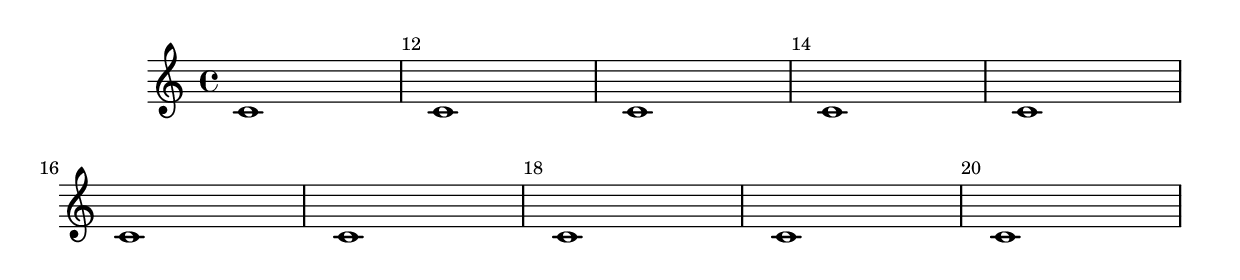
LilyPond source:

%% Do not edit this file; it is automatically
%% generated from LSR http://lsr.dsi.unimi.it
%% This file is in the public domain.
\version "2.13.29"

\header {
  lsrtags = "rhythms"

%% Translation of GIT committish: 0b55335aeca1de539bf1125b717e0c21bb6fa31b
  texidoces = "

Se pueden imprimir los números de compás a intervalos regulares
mediante el establecimiento de la propiedad
@code{barNumberVisibility}.  Aquí los números de compás se
imprimen a cada dos compases excepto al final de la línea.

"

  doctitlees = "Imprimir números de compás a intervalos regulares"


%% Translation of GIT committish: 0a868be38a775ecb1ef935b079000cebbc64de40
  texidocde = "
Taktnummern können in regelmäßigen Intervallen gesetzt werden, indem
man die Eigenschaft @code{barNumberVisibility} definiert.  In diesem
Beispiel werden die Taktnummern jeden zweiten Takt gesetzt, außer
am Ende einer Zeile.

"
  doctitlede = "Setzen der Taktnummern in regelmäßigen Intevallen"


%% Translation of GIT committish: 374d57cf9b68ddf32a95409ce08ba75816900f6b
  texidocfr = "
Vous pouvez imprimer un numéro de mesure à intervalle régulier plutôt
qu'en tête de chaque ligne seulement, en recourrant à la propriété
@code{barNumberVisibility}.  Voici comment afficher le numéro toutes les
deux mesures sauf en fin de ligne.

"
  doctitlefr = "Imprimer les numéros de mesure à intervalle régulier"

  texidoc = "
Bar numbers can be printed at regular intervals by setting the property
@code{barNumberVisibility}. Here the bar numbers are printed every two
measures except at the end of the line.

"
  doctitle = "Printing bar numbers at regular intervals"
} % begin verbatim

\relative c' {
  \override Score.BarNumber #'break-visibility = #end-of-line-invisible
  \set Score.currentBarNumber = #11
  % Permit first bar number to be printed
  \bar ""
  % Print a bar number every second measure
  \set Score.barNumberVisibility = #(every-nth-bar-number-visible 2)
  c1 | c | c | c | c
  \break
  c1 | c | c | c | c
}

